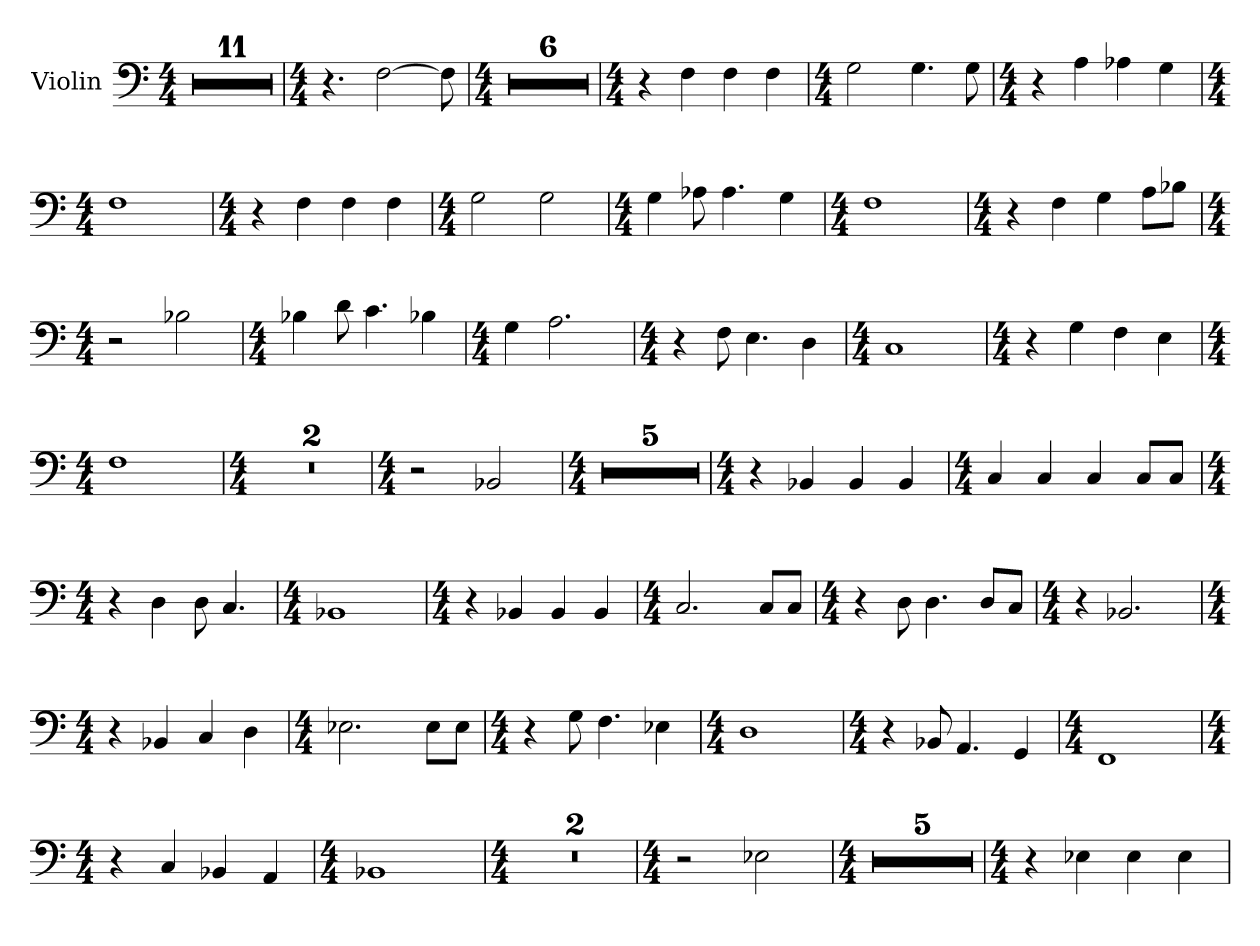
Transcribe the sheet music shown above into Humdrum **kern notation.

**kern
*part1
*staff1
*I"Violin
*I'Vln
*M4/4
=
1r
=
*M4/4
1r
=
*M4/4
1r
=
*M4/4
1r
=
*M4/4
1r
=
*M4/4
1r
=
*M4/4
1r
=
*M4/4
1r
=
*M4/4
1r
=
*M4/4
1r
=
*M4/4
1r
=
*M4/4
4.r
[2F
8F]
=
*M4/4
1r
=
*M4/4
1r
=
*M4/4
1r
=
*M4/4
1r
=
*M4/4
1r
=
*M4/4
1r
=
*M4/4
4r
4F
4F
4F
=
*M4/4
2G
4.G
8G
=
*M4/4
4r
4A
4A-X
4G
=
*M4/4
1F
=
*M4/4
4r
4F
4F
4F
=
*M4/4
2G
2G
=
*M4/4
4G
8A-X
4.A-
4G
=
*M4/4
1F
=
*M4/4
4r
4F
4G
8AL
8B-XJ
=
*M4/4
2r
2B-X
=
*M4/4
4B-X
8d
4.c
4B-X
=
*M4/4
4G
2.A
=
*M4/4
4r
8F
4.E
4D
=
*M4/4
1C
=
*M4/4
4r
4G
4F
4E
=
*M4/4
1F
=
*M4/4
1r
=
1r
=
*M4/4
2r
2BB-X
=
*M4/4
1r
=
*M4/4
1r
=
*M4/4
1r
=
*M4/4
1r
=
*M4/4
1r
=
*M4/4
4r
4BB-X
4BB-
4BB-
=
*M4/4
4C
4C
4C
8CL
8CJ
=
*M4/4
4r
4D
8D
4.C
=
*M4/4
1BB-X
=
*M4/4
4r
4BB-X
4BB-
4BB-
=
*M4/4
2.C
8CL
8CJ
=
*M4/4
4r
8D
4.D
8DL
8CJ
=
*M4/4
4r
2.BB-X
=
*M4/4
4r
4BB-X
4C
4D
=
*M4/4
2.E-X
8E-L
8E-J
=
*M4/4
4r
8G
4.F
4E-X
=
*M4/4
1D
=
*M4/4
4r
8BB-X
4.AA
4GG
=
*M4/4
1FF
=
*M4/4
4r
4C
4BB-X
4AA
=
*M4/4
1BB-X
=
*M4/4
1r
=
1r
=
*M4/4
2r
2E-X
=
*M4/4
1r
=
*M4/4
1r
=
*M4/4
1r
=
*M4/4
1r
=
*M4/4
1r
=
*M4/4
4r
4E-X
4E-
4E-
=
*-
